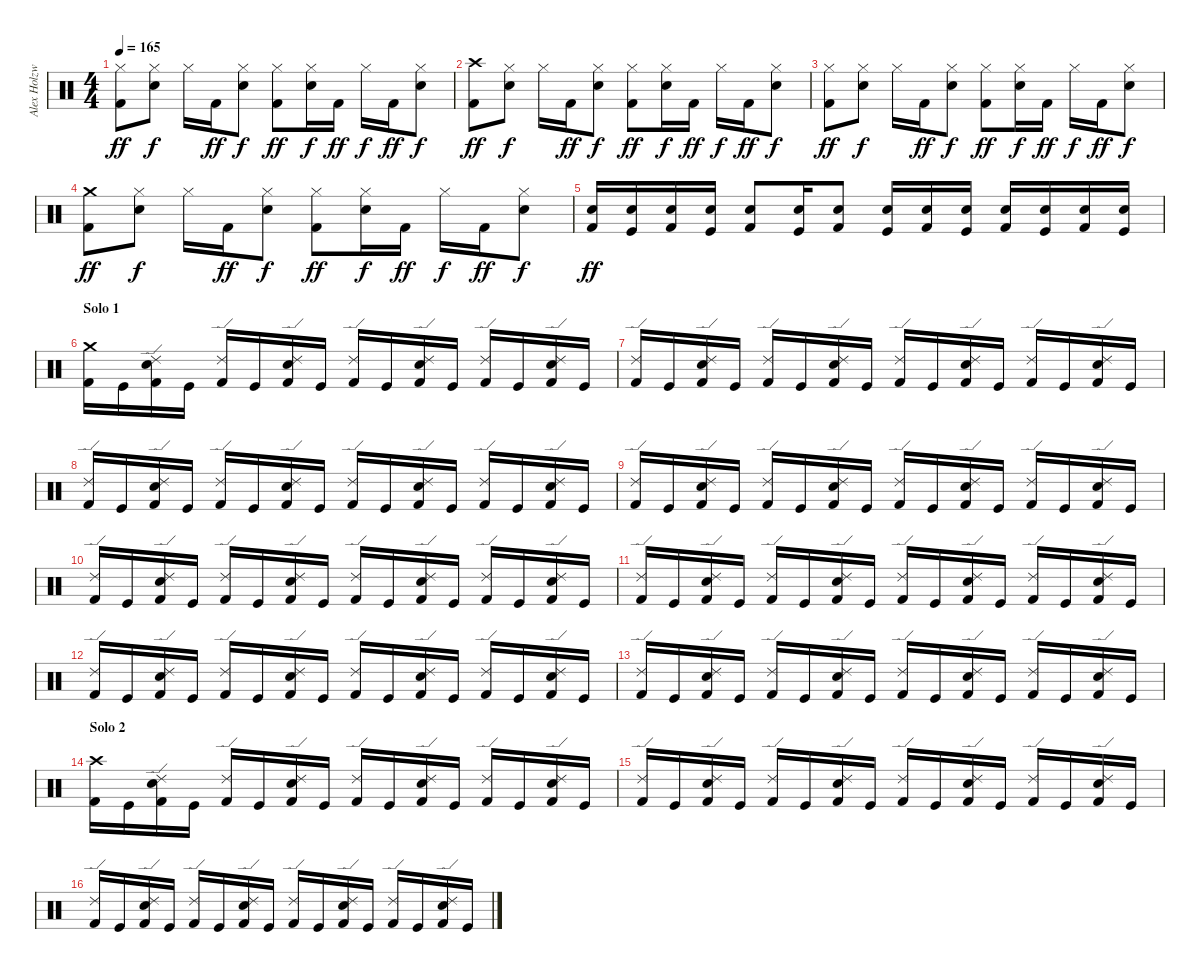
\track ("Alex Holzwarth" "Alex Holzw") {instrument percussion}
\staff {score}
\articulation defaults
\ts (4 4)
\tempo 165
\clef neutral
\ks c
("Hi-Hat (closed)" "Kick (hit) 2").8{dy ff} ("Hi-Hat (closed)" "Electric Snare (hit)").8{dy f} "Hi-Hat (closed)".16 "Kick (hit) 2".16{dy ff} ("Hi-Hat (closed)" "Electric Snare (hit)").8{dy f} ("Hi-Hat (closed)" "Kick (hit) 2").8{dy ff} ("Hi-Hat (closed)" "Electric Snare (hit)").16{dy f} "Kick (hit) 2".16{dy ff} "Hi-Hat (closed)".16{dy f} "Kick (hit) 2".16{dy ff} ("Hi-Hat (closed)" "Electric Snare (hit)").8{dy f} |
("Crash high (hit)" "Kick (hit) 2").8{dy ff} ("Hi-Hat (closed)" "Electric Snare (hit)").8{dy f} "Hi-Hat (closed)".16 "Kick (hit) 2".16{dy ff} ("Hi-Hat (closed)" "Electric Snare (hit)").8{dy f} ("Hi-Hat (closed)" "Kick (hit) 2").8{dy ff} ("Hi-Hat (closed)" "Electric Snare (hit)").16{dy f} "Kick (hit) 2".16{dy ff} "Hi-Hat (closed)".16{dy f} "Kick (hit) 2".16{dy ff} ("Hi-Hat (closed)" "Electric Snare (hit)").8{dy f} |
("Hi-Hat (closed)" "Kick (hit) 2").8{dy ff} ("Hi-Hat (closed)" "Electric Snare (hit)").8{dy f} "Hi-Hat (closed)".16 "Kick (hit) 2".16{dy ff} ("Hi-Hat (closed)" "Electric Snare (hit)").8{dy f} ("Hi-Hat (closed)" "Kick (hit) 2").8{dy ff} ("Hi-Hat (closed)" "Electric Snare (hit)").16{dy f} "Kick (hit) 2".16{dy ff} "Hi-Hat (closed)".16{dy f} "Kick (hit) 2".16{dy ff} ("Hi-Hat (closed)" "Electric Snare (hit)").8{dy f} |
("Crash medium (hit)" "Kick (hit) 2").8{dy ff} ("Hi-Hat (closed)" "Electric Snare (hit)").8{dy f} "Hi-Hat (closed)".16 "Kick (hit) 2".16{dy ff} ("Hi-Hat (closed)" "Electric Snare (hit)").8{dy f} ("Hi-Hat (closed)" "Kick (hit) 2").8{dy ff} ("Hi-Hat (closed)" "Electric Snare (hit)").16{dy f} "Kick (hit) 2".16{dy ff} "Hi-Hat (closed)".16{dy f} "Kick (hit) 2".16{dy ff} ("Hi-Hat (closed)" "Electric Snare (hit)").8{dy f} |
("Electric Snare (hit)" "Kick (hit) 2").16{dy ff} ("Electric Snare (hit)" "Kick (hit)").16 ("Electric Snare (hit)" "Kick (hit) 2").16 ("Electric Snare (hit)" "Kick (hit)").16 ("Electric Snare (hit)" "Kick (hit) 2").8 ("Electric Snare (hit)" "Kick (hit)").16 ("Electric Snare (hit)" "Kick (hit) 2").8 ("Electric Snare (hit)" "Kick (hit)").16 ("Electric Snare (hit)" "Kick (hit) 2").16 ("Electric Snare (hit)" "Kick (hit)").16 ("Electric Snare (hit)" "Kick (hit) 2").16 ("Electric Snare (hit)" "Kick (hit)").16 ("Electric Snare (hit)" "Kick (hit) 2").16 ("Electric Snare (hit)" "Kick (hit)").16 |
\section ("" "Solo 1")
("Crash medium (hit)" "Kick (hit) 2").16 "Kick (hit)".16 ("Ride (edge) 2" "Electric Snare (hit)" "Kick (hit) 2").16 "Kick (hit)".16 ("Ride (edge) 2" "Kick (hit) 2").16 "Kick (hit)".16 ("Ride (edge) 2" "Electric Snare (hit)" "Kick (hit) 2").16 "Kick (hit)".16 ("Ride (edge) 2" "Kick (hit) 2").16 "Kick (hit)".16 ("Ride (edge) 2" "Electric Snare (hit)" "Kick (hit) 2").16 "Kick (hit)".16 ("Ride (edge) 2" "Kick (hit) 2").16 "Kick (hit)".16 ("Ride (edge) 2" "Electric Snare (hit)" "Kick (hit) 2").16 "Kick (hit)".16 |
("Ride (edge) 2" "Kick (hit) 2").16 "Kick (hit)".16 ("Ride (edge) 2" "Electric Snare (hit)" "Kick (hit) 2").16 "Kick (hit)".16 ("Ride (edge) 2" "Kick (hit) 2").16 "Kick (hit)".16 ("Ride (edge) 2" "Electric Snare (hit)" "Kick (hit) 2").16 "Kick (hit)".16 ("Ride (edge) 2" "Kick (hit) 2").16 "Kick (hit)".16 ("Ride (edge) 2" "Electric Snare (hit)" "Kick (hit) 2").16 "Kick (hit)".16 ("Ride (edge) 2" "Kick (hit) 2").16 "Kick (hit)".16 ("Ride (edge) 2" "Electric Snare (hit)" "Kick (hit) 2").16 "Kick (hit)".16 |
("Ride (edge) 2" "Kick (hit) 2").16 "Kick (hit)".16 ("Ride (edge) 2" "Electric Snare (hit)" "Kick (hit) 2").16 "Kick (hit)".16 ("Ride (edge) 2" "Kick (hit) 2").16 "Kick (hit)".16 ("Ride (edge) 2" "Electric Snare (hit)" "Kick (hit) 2").16 "Kick (hit)".16 ("Ride (edge) 2" "Kick (hit) 2").16 "Kick (hit)".16 ("Ride (edge) 2" "Electric Snare (hit)" "Kick (hit) 2").16 "Kick (hit)".16 ("Ride (edge) 2" "Kick (hit) 2").16 "Kick (hit)".16 ("Ride (edge) 2" "Electric Snare (hit)" "Kick (hit) 2").16 "Kick (hit)".16 |
("Ride (edge) 2" "Kick (hit) 2").16 "Kick (hit)".16 ("Ride (edge) 2" "Electric Snare (hit)" "Kick (hit) 2").16 "Kick (hit)".16 ("Ride (edge) 2" "Kick (hit) 2").16 "Kick (hit)".16 ("Ride (edge) 2" "Electric Snare (hit)" "Kick (hit) 2").16 "Kick (hit)".16 ("Ride (edge) 2" "Kick (hit) 2").16 "Kick (hit)".16 ("Ride (edge) 2" "Electric Snare (hit)" "Kick (hit) 2").16 "Kick (hit)".16 ("Ride (edge) 2" "Kick (hit) 2").16 "Kick (hit)".16 ("Ride (edge) 2" "Electric Snare (hit)" "Kick (hit) 2").16 "Kick (hit)".16 |
("Ride (edge) 2" "Kick (hit) 2").16 "Kick (hit)".16 ("Ride (edge) 2" "Electric Snare (hit)" "Kick (hit) 2").16 "Kick (hit)".16 ("Ride (edge) 2" "Kick (hit) 2").16 "Kick (hit)".16 ("Ride (edge) 2" "Electric Snare (hit)" "Kick (hit) 2").16 "Kick (hit)".16 ("Ride (edge) 2" "Kick (hit) 2").16 "Kick (hit)".16 ("Ride (edge) 2" "Electric Snare (hit)" "Kick (hit) 2").16 "Kick (hit)".16 ("Ride (edge) 2" "Kick (hit) 2").16 "Kick (hit)".16 ("Ride (edge) 2" "Electric Snare (hit)" "Kick (hit) 2").16 "Kick (hit)".16 |
("Ride (edge) 2" "Kick (hit) 2").16 "Kick (hit)".16 ("Ride (edge) 2" "Electric Snare (hit)" "Kick (hit) 2").16 "Kick (hit)".16 ("Ride (edge) 2" "Kick (hit) 2").16 "Kick (hit)".16 ("Ride (edge) 2" "Electric Snare (hit)" "Kick (hit) 2").16 "Kick (hit)".16 ("Ride (edge) 2" "Kick (hit) 2").16 "Kick (hit)".16 ("Ride (edge) 2" "Electric Snare (hit)" "Kick (hit) 2").16 "Kick (hit)".16 ("Ride (edge) 2" "Kick (hit) 2").16 "Kick (hit)".16 ("Ride (edge) 2" "Electric Snare (hit)" "Kick (hit) 2").16 "Kick (hit)".16 |
("Ride (edge) 2" "Kick (hit) 2").16 "Kick (hit)".16 ("Ride (edge) 2" "Electric Snare (hit)" "Kick (hit) 2").16 "Kick (hit)".16 ("Ride (edge) 2" "Kick (hit) 2").16 "Kick (hit)".16 ("Ride (edge) 2" "Electric Snare (hit)" "Kick (hit) 2").16 "Kick (hit)".16 ("Ride (edge) 2" "Kick (hit) 2").16 "Kick (hit)".16 ("Ride (edge) 2" "Electric Snare (hit)" "Kick (hit) 2").16 "Kick (hit)".16 ("Ride (edge) 2" "Kick (hit) 2").16 "Kick (hit)".16 ("Ride (edge) 2" "Electric Snare (hit)" "Kick (hit) 2").16 "Kick (hit)".16 |
("Ride (edge) 2" "Kick (hit) 2").16 "Kick (hit)".16 ("Ride (edge) 2" "Electric Snare (hit)" "Kick (hit) 2").16 "Kick (hit)".16 ("Ride (edge) 2" "Kick (hit) 2").16 "Kick (hit)".16 ("Ride (edge) 2" "Electric Snare (hit)" "Kick (hit) 2").16 "Kick (hit)".16 ("Ride (edge) 2" "Kick (hit) 2").16 "Kick (hit)".16 ("Ride (edge) 2" "Electric Snare (hit)" "Kick (hit) 2").16 "Kick (hit)".16 ("Ride (edge) 2" "Kick (hit) 2").16 "Kick (hit)".16 ("Ride (edge) 2" "Electric Snare (hit)" "Kick (hit) 2").16 "Kick (hit)".16 |
\section ("" "Solo 2")
("Crash high (hit)" "Kick (hit) 2").16 "Kick (hit)".16 ("Ride (edge) 2" "Electric Snare (hit)" "Kick (hit) 2").16 "Kick (hit)".16 ("Ride (edge) 2" "Kick (hit) 2").16 "Kick (hit)".16 ("Ride (edge) 2" "Electric Snare (hit)" "Kick (hit) 2").16 "Kick (hit)".16 ("Ride (edge) 2" "Kick (hit) 2").16 "Kick (hit)".16 ("Ride (edge) 2" "Electric Snare (hit)" "Kick (hit) 2").16 "Kick (hit)".16 ("Ride (edge) 2" "Kick (hit) 2").16 "Kick (hit)".16 ("Ride (edge) 2" "Electric Snare (hit)" "Kick (hit) 2").16 "Kick (hit)".16 |
("Ride (edge) 2" "Kick (hit) 2").16 "Kick (hit)".16 ("Ride (edge) 2" "Electric Snare (hit)" "Kick (hit) 2").16 "Kick (hit)".16 ("Ride (edge) 2" "Kick (hit) 2").16 "Kick (hit)".16 ("Ride (edge) 2" "Electric Snare (hit)" "Kick (hit) 2").16 "Kick (hit)".16 ("Ride (edge) 2" "Kick (hit) 2").16 "Kick (hit)".16 ("Ride (edge) 2" "Electric Snare (hit)" "Kick (hit) 2").16 "Kick (hit)".16 ("Ride (edge) 2" "Kick (hit) 2").16 "Kick (hit)".16 ("Ride (edge) 2" "Electric Snare (hit)" "Kick (hit) 2").16 "Kick (hit)".16 |
("Ride (edge) 2" "Kick (hit) 2").16 "Kick (hit)".16 ("Ride (edge) 2" "Electric Snare (hit)" "Kick (hit) 2").16 "Kick (hit)".16 ("Ride (edge) 2" "Kick (hit) 2").16 "Kick (hit)".16 ("Ride (edge) 2" "Electric Snare (hit)" "Kick (hit) 2").16 "Kick (hit)".16 ("Ride (edge) 2" "Kick (hit) 2").16 "Kick (hit)".16 ("Ride (edge) 2" "Electric Snare (hit)" "Kick (hit) 2").16 "Kick (hit)".16 ("Ride (edge) 2" "Kick (hit) 2").16 "Kick (hit)".16 ("Ride (edge) 2" "Electric Snare (hit)" "Kick (hit) 2").16 "Kick (hit)".16
